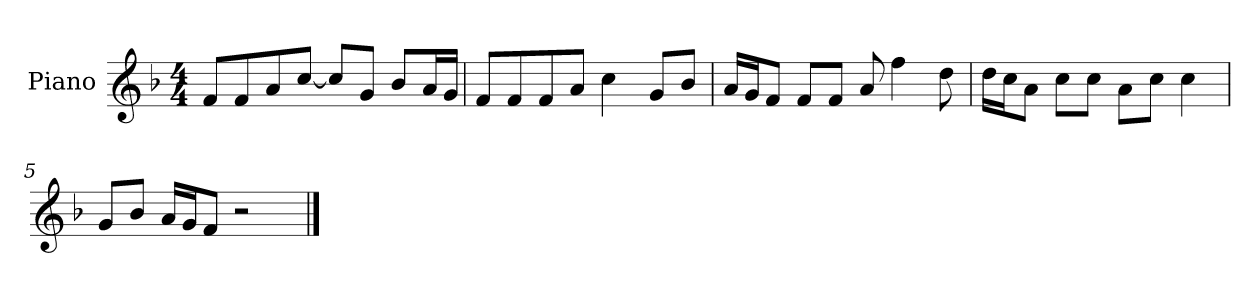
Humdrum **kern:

**kern
*part1
*staff1
*I"Piano
*I'P-no
*clefG2
*k[b-]
*M4/4
*MM90
=1
8f/L
8f/
8a/
[8cc/J
8cc/L]
8g/J
8b-/L
16a/L
16g/JJ
=2
8f/L
8f/
8f/
8a/J
4cc\
8g/L
8b-/J
=3
16a/LL
16g/J
8f/J
8f/L
8f/J
8a/
4ff\
8dd\
=4
16dd\LL
16cc\J
8a\J
8cc\L
8cc\J
8a\L
8cc\J
4cc\
=5
8g/L
8b-/J
16a/LL
16g/J
8f/J
2r
==
*-
